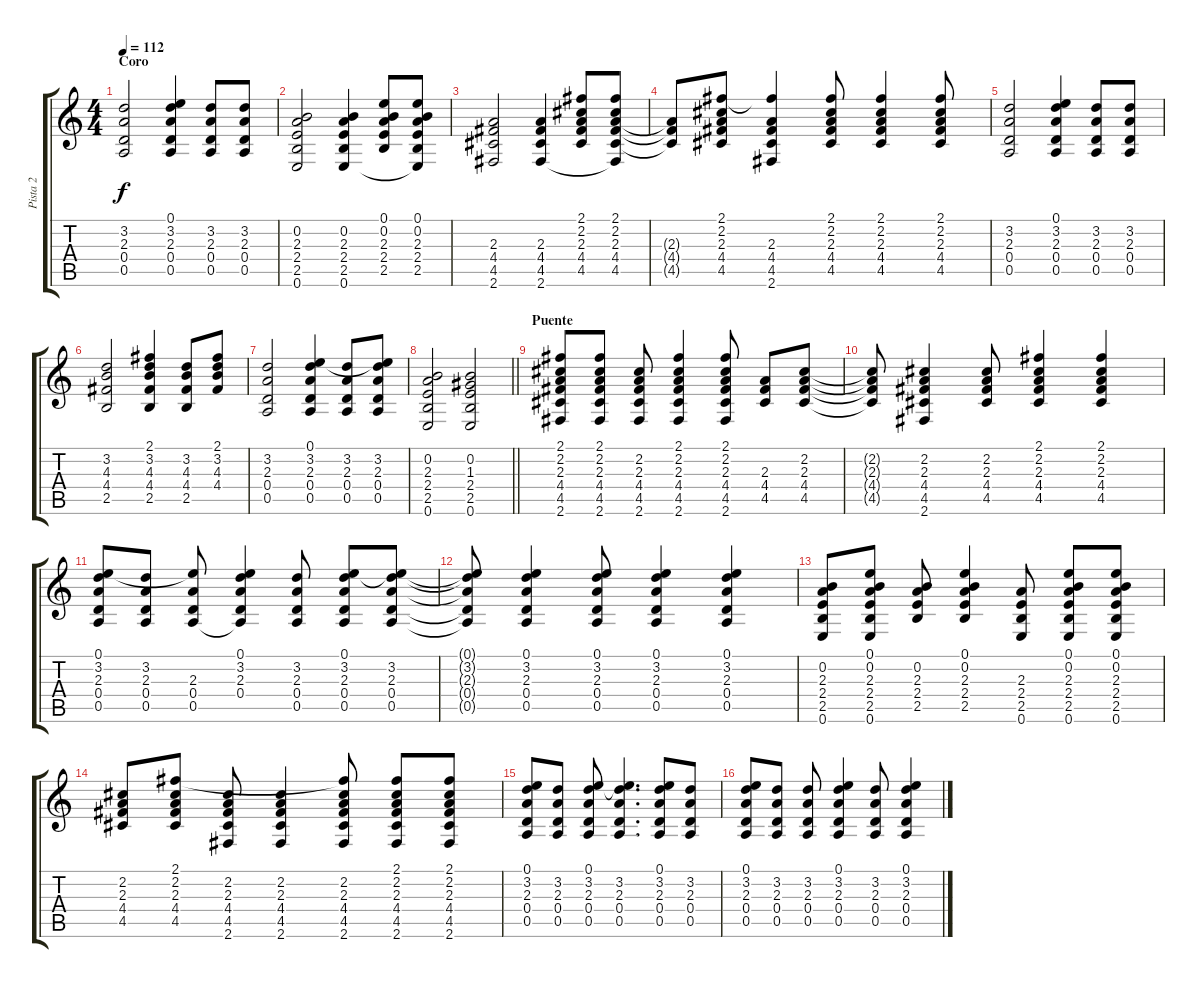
\track ("Pista 2" "Pista 2") {instrument acousticguitarsteel}
\staff {score tabs}
\tuning (E4 B3 G3 D3 A2 E2) {hide}
\ts (4 4)
\section ("" "Coro")
\tempo 112
\clef g2
\ks c
(3.2 2.3 0.4 0.5).2{dy f} (0.1 3.2 2.3 0.4 0.5).4 (3.2 2.3 0.4 0.5).8 (3.2 2.3 0.4 0.5).8 |
(0.2 2.3 2.4 2.5 0.6).2 (0.2 2.3 2.4 2.5 0.6).4 (0.1 0.2 2.3 2.4 2.5).8 (0.1 0.2 2.3 2.4 2.5 0.6{t}).8 |
(2.3 4.4 4.5 2.6).2 (2.3 4.4 4.5 2.6).4 (2.1 2.2 2.3 4.4 4.5).8 (2.1 2.2 2.3 4.4 4.5 2.6{t}).8 |
(2.3{t} 4.4{t} 4.5{t}).8 (2.1 2.2 2.3 4.4 4.5).8 (2.1{t} 2.3 4.4 4.5 2.6).4 (2.1 2.2 2.3 4.4 4.5).8 (2.1 2.2 2.3 4.4 4.5).4 (2.1 2.2 2.3 4.4 4.5).8 |
(3.2 2.3 0.4 0.5).2 (0.1 3.2 2.3 0.4 0.5).4 (3.2 2.3 0.4 0.5).8 (3.2 2.3 0.4 0.5).8 |
(3.2 4.3 4.4 2.5).2 (2.1 3.2 4.3 4.4 2.5).4 (3.2 4.3 4.4 2.5).8 (2.1 3.2 4.3 4.4).8 |
(3.2 2.3 0.4 0.5).2 (0.1 3.2 2.3 0.4 0.5).4 (3.2 2.3 0.4 0.5).8 (0.1{t} 3.2 2.3 0.4 0.5).8 |
\barLineRight lightlight
(0.2 2.3 2.4 2.5 0.6).2 (0.2 1.3 2.4 2.5 0.6).2 |
\section ("" "Puente")
(2.1 2.2 2.3 4.4 4.5 2.6).8 (2.1 2.2 2.3 4.4 4.5 2.6).8 (2.2 2.3 4.4 4.5 2.6).8 (2.1 2.2 2.3 4.4 4.5 2.6).4 (2.1 2.2 2.3 4.4 4.5 2.6).8 (2.3 4.4 4.5).8 (2.2 2.3 4.4 4.5).8 |
(2.2{t} 2.3{t} 4.4{t} 4.5{t}).8 (2.2 2.3 4.4 4.5 2.6).4 (2.2 2.3 4.4 4.5).8 (2.1 2.2 2.3 4.4 4.5).4 (2.1 2.2 2.3 4.4 4.5).4 |
(0.1 3.2 2.3 0.4 0.5).8 (3.2 2.3 0.4 0.5).8 (0.1{t} 2.3 0.4 0.5).8 (0.1 3.2 2.3 0.4 0.5{t}).4 (3.2 2.3 0.4 0.5).8 (0.1 3.2 2.3 0.4 0.5).8 (0.1{t} 3.2 2.3 0.4 0.5).8 |
(0.1{t} 3.2{t} 2.3{t} 0.4{t} 0.5{t}).8 (0.1 3.2 2.3 0.4 0.5).4 (0.1 3.2 2.3 0.4 0.5).8 (0.1 3.2 2.3 0.4 0.5).4 (0.1 3.2 2.3 0.4 0.5).4 |
(0.2 2.3 2.4 2.5 0.6).8 (0.1 0.2 2.3 2.4 2.5 0.6).8 (0.2 2.3 2.4 2.5).8 (0.1 0.2 2.3 2.4 2.5).4 (2.3 2.4 2.5 0.6).8 (0.1 0.2 2.3 2.4 2.5 0.6).8 (0.1 0.2 2.3 2.4 2.5 0.6).8 |
(2.2 2.3 4.4 4.5).8 (2.1 2.2 2.3 4.4 4.5).8 (2.2 2.3 4.4 4.5 2.6).8 (2.2 2.3 4.4 4.5 2.6).4 (2.1{t} 2.2 2.3 4.4 4.5 2.6).8 (2.1 2.2 2.3 4.4 4.5 2.6).8 (2.1 2.2 2.3 4.4 4.5 2.6).8 |
(0.1 3.2 2.3 0.4 0.5).8 (3.2 2.3 0.4 0.5).8 (0.1 3.2 2.3 0.4 0.5).8 (0.1{t} 3.2 2.3 0.4 0.5).4{d} (0.1 3.2 2.3 0.4 0.5).8 (3.2 2.3 0.4 0.5).8 |
(0.1 3.2 2.3 0.4 0.5).8 (3.2 2.3 0.4 0.5).8 (3.2 2.3 0.4 0.5).8 (0.1 3.2 2.3 0.4 0.5).4 (3.2 2.3 0.4 0.5).8 (0.1 3.2 2.3 0.4 0.5).4
